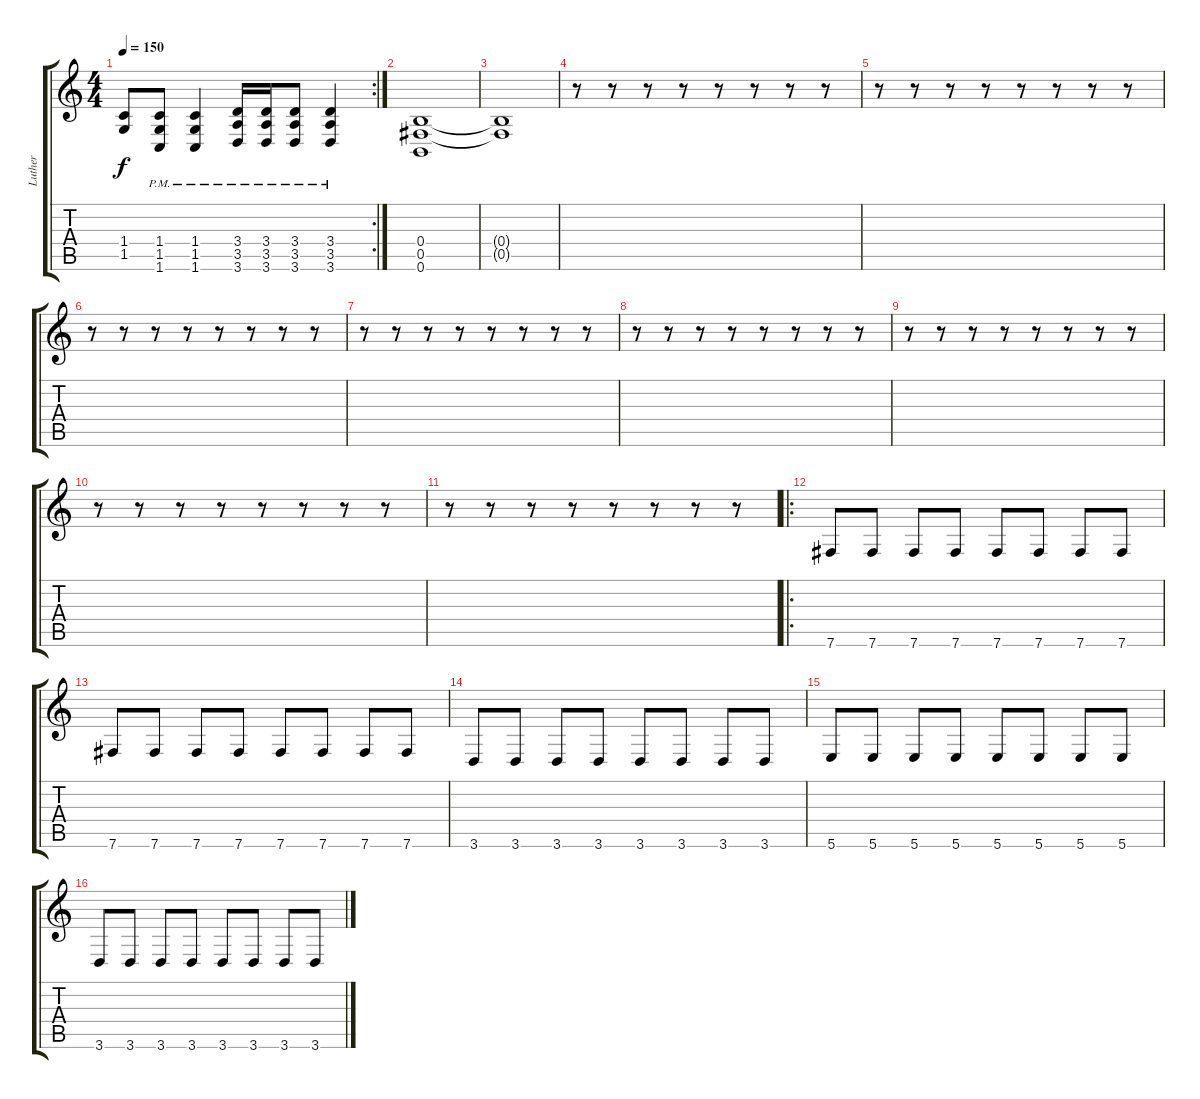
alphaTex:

\track ("Luther" "Luther") {instrument overdrivenguitar}
\staff {score tabs}
\tuning (Db4 Ab3 E3 B2 Gb2 B1) {hide}
\rc 2
\ts (4 4)
\tempo 150
\clef g2
\ks c
(1.4{t} 1.5{t}).8{dy f} (1.4{pm} 1.5{pm} 1.6{pm}).8 (1.4{pm} 1.5{pm} 1.6{pm}).4 (3.4{pm} 3.5{pm} 3.6{pm}).16 (3.4{pm} 3.5{pm} 3.6{pm}).16 (3.4{pm} 3.5{pm} 3.6{pm}).8 (3.4{pm} 3.5{pm} 3.6{pm}).4 |
(0.4 0.5 0.6).1 |
(0.4{t} 0.5{t}).1 |
r.8{volume 7} r.8 r.8 r.8 r.8 r.8 r.8 r.8 |
r.8{volume 7} r.8 r.8 r.8 r.8 r.8 r.8 r.8 |
r.8{volume 7} r.8 r.8 r.8 r.8 r.8 r.8 r.8 |
r.8{volume 7} r.8 r.8 r.8 r.8 r.8 r.8 r.8 |
r.8{volume 7} r.8 r.8 r.8 r.8 r.8 r.8 r.8 |
r.8{volume 7} r.8 r.8 r.8 r.8 r.8 r.8 r.8 |
r.8{volume 7} r.8 r.8 r.8 r.8 r.8 r.8 r.8 |
r.8{volume 7} r.8 r.8 r.8 r.8 r.8 r.8 r.8 |
\ro
7.6.8{volume 7} 7.6.8 7.6.8 7.6.8 7.6.8 7.6.8 7.6.8 7.6.8 |
7.6.8 7.6.8 7.6.8 7.6.8 7.6.8 7.6.8 7.6.8 7.6.8 |
3.6.8 3.6.8 3.6.8 3.6.8 3.6.8 3.6.8 3.6.8 3.6.8 |
5.6.8 5.6.8 5.6.8 5.6.8 5.6.8 5.6.8 5.6.8 5.6.8 |
3.6.8 3.6.8 3.6.8 3.6.8 3.6.8 3.6.8 3.6.8 3.6.8
